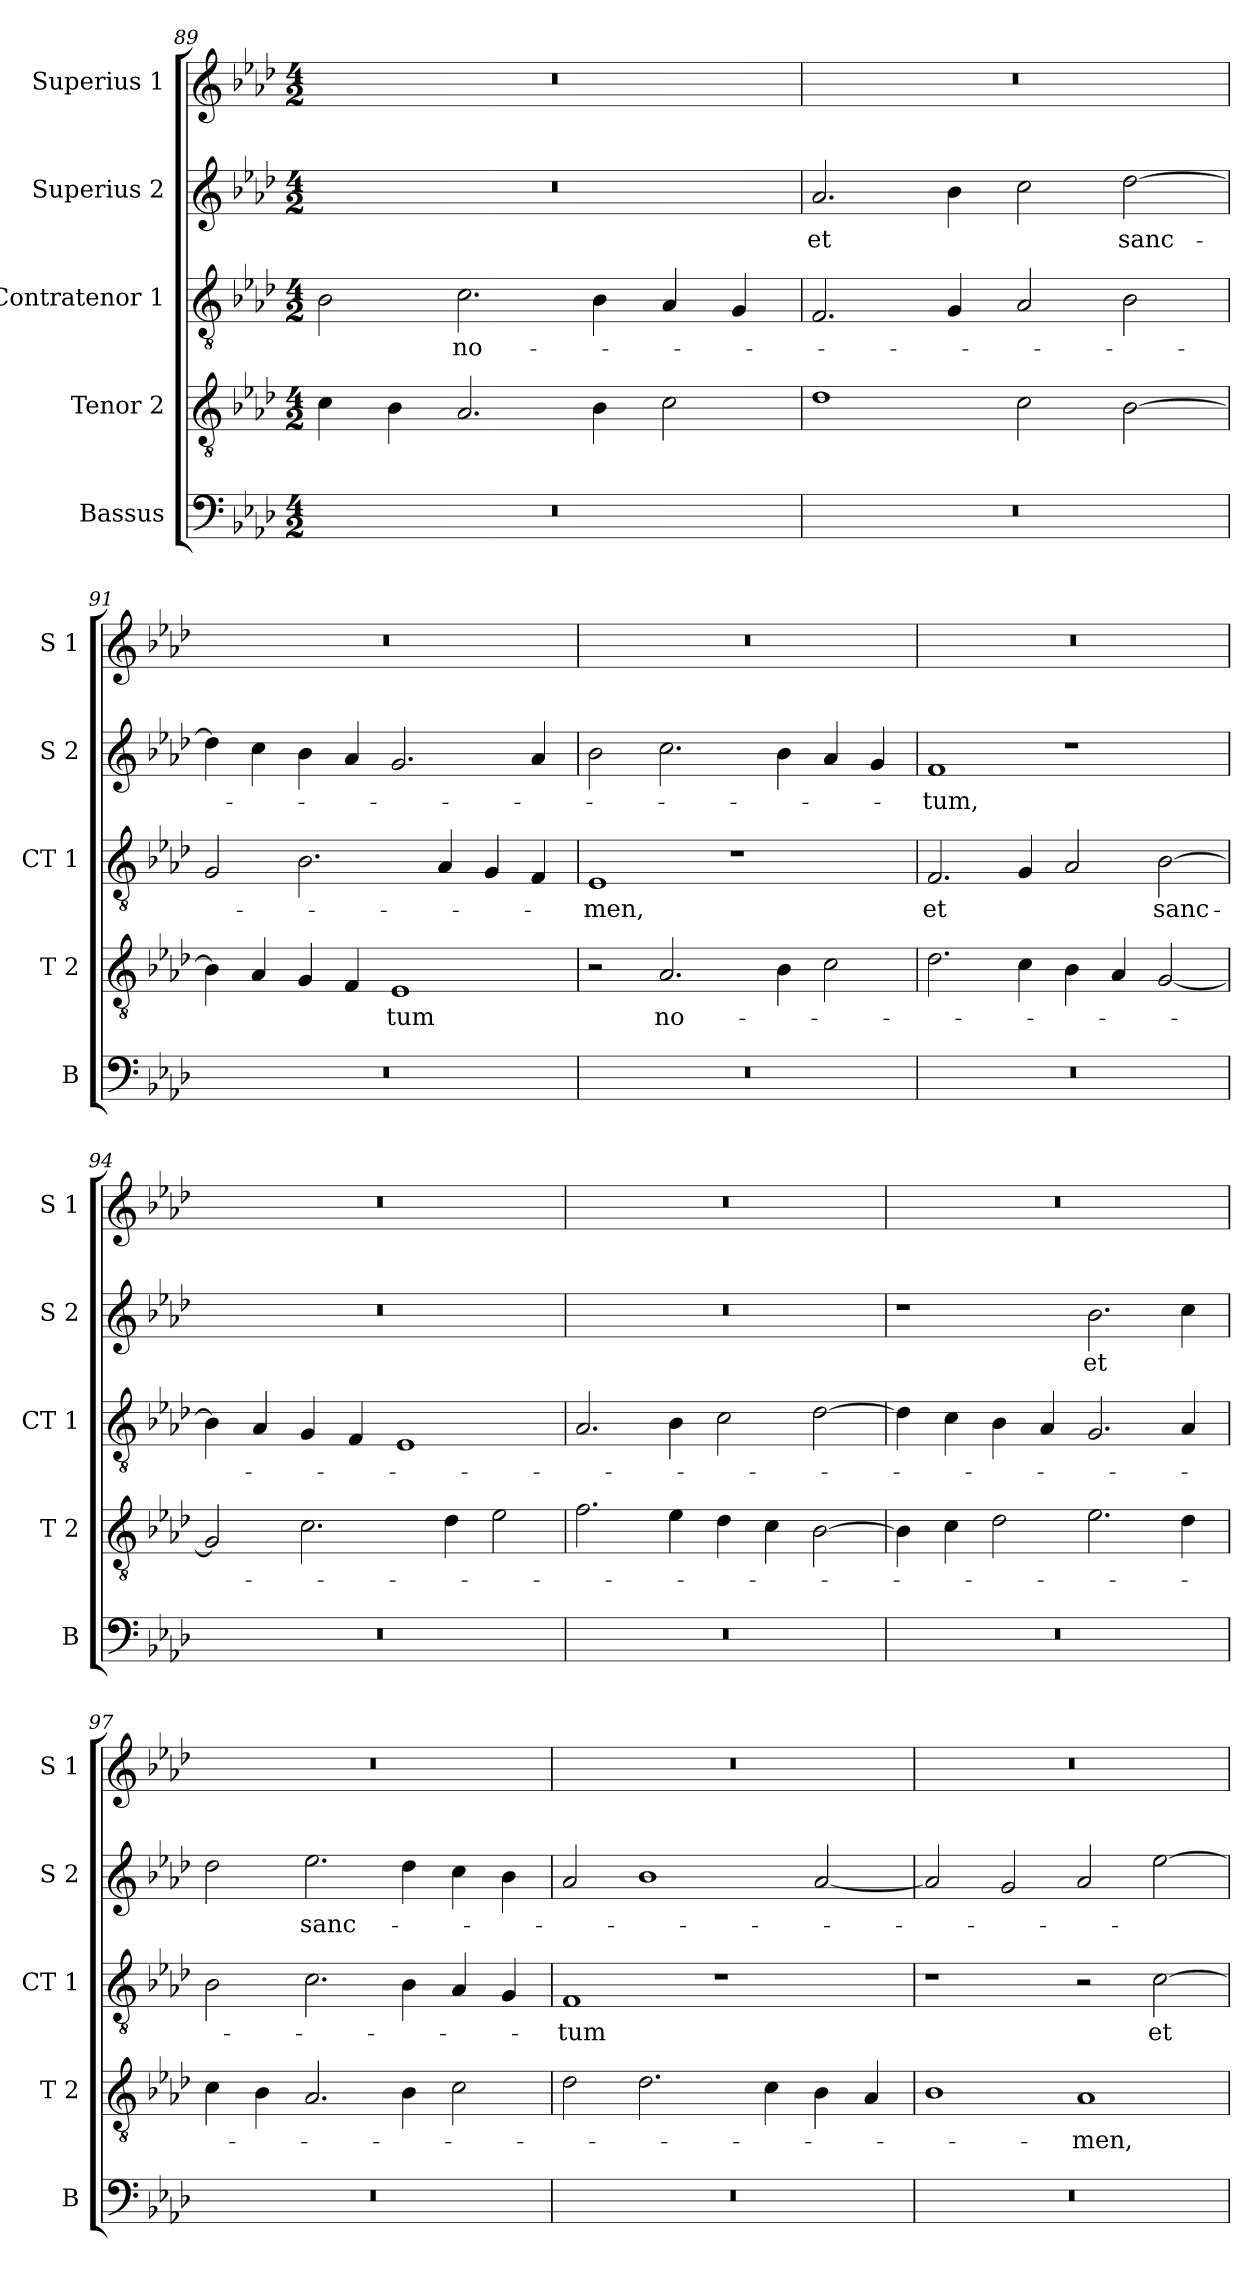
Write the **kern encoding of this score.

**kern	**kern	**text	**kern	**text	**kern	**text	**kern
*part5	*part4	*part4	*part3	*part3	*part2	*part2	*part1
*staff5	*staff4	*staff4	*staff3	*staff3	*staff2	*staff2	*staff1
*I"Bassus	*I"Tenor 2	*	*I"Contratenor 1	*	*I"Superius 2	*	*I"Superius  1
*I'B	*I'T 2	*	*I'CT 1	*	*I'S 2	*	*I'S 1
*clefF4	*clefGv2	*	*clefGv2	*	*clefG2	*	*clefG2
*k[b-e-a-d-]	*k[b-e-a-d-]	*	*k[b-e-a-d-]	*	*k[b-e-a-d-]	*	*k[b-e-a-d-]
*A-:	*A-:	*	*A-:	*	*A-:	*	*A-:
*M4/2	*M4/2	*	*M4/2	*	*M4/2	*	*M4/2
=89	=89	=89	=89	=89	=89	=89	=89
0r	4c\	.	2B-\	.	0r	.	0r
.	4B-\	.	.	.	.	.	.
!	!	!	!	!LO:LY:b	!	!	!
.	2.A-/	.	2.c\	no-	.	.	.
.	4B-\	.	4B-\	.	.	.	.
.	2c\	.	4A-/	.	.	.	.
.	.	.	4G/	.	.	.	.
!!LO:LB:g=z
=90	=90	=90	=90	=90	=90	=90	=90
!	!	!	!	!	!	!LO:LY:b	!
0r	1d-	.	2.F/	.	2.a-/	et	0r
.	.	.	4G/	.	4b-\	.	.
.	2c\	.	2A-/	.	2cc\	.	.
!	!	!	!	!	!	!LO:LY:b	!
.	[2B-\	.	2B-\	.	[2dd-\	sanc-	.
=91	=91	=91	=91	=91	=91	=91	=91
0r	4B-\]	.	2G/	.	4dd-\]	.	0r
.	4A-/	.	.	.	4cc\	.	.
.	4G/	.	2.B-\	.	4b-\	.	.
.	4F/	.	.	.	4a-/	.	.
!	!	!LO:LY:b	!	!	!	!	!
.	1E-	-tum	.	.	2.g/	.	.
.	.	.	4A-/	.	.	.	.
.	.	.	4G/	.	.	.	.
.	.	.	4F/	.	4a-/	.	.
=92	=92	=92	=92	=92	=92	=92	=92
!	!	!	!	!LO:LY:b	!	!	!
0r	2r	.	1E-	-men,	2b-\	.	0r
!	!	!LO:LY:b	!	!	!	!	!
.	2.A-/	no-	.	.	2.cc\	.	.
.	.	.	1r	.	.	.	.
.	4B-\	.	.	.	4b-\	.	.
.	2c\	.	.	.	4a-/	.	.
.	.	.	.	.	4g/	.	.
=93	=93	=93	=93	=93	=93	=93	=93
!	!	!	!	!LO:LY:b	!	!LO:LY:b	!
0r	2.d-\	.	2.F/	et	1f	-tum,	0r
.	4c\	.	4G/	.	.	.	.
.	4B-\	.	2A-/	.	1r	.	.
.	4A-/	.	.	.	.	.	.
!	!	!	!	!LO:LY:b	!	!	!
.	[2G/	.	[2B-\	sanc-	.	.	.
=94	=94	=94	=94	=94	=94	=94	=94
0r	2G/]	.	4B-\]	.	0r	.	0r
.	.	.	4A-/	.	.	.	.
.	2.c\	.	4G/	.	.	.	.
.	.	.	4F/	.	.	.	.
.	.	.	1E-	.	.	.	.
.	4d-\	.	.	.	.	.	.
.	2e-\	.	.	.	.	.	.
!!LO:LB:g=z
=95	=95	=95	=95	=95	=95	=95	=95
0r	2.f\	.	2.A-/	.	0r	.	0r
.	4e-\	.	4B-\	.	.	.	.
.	4d-\	.	2c\	.	.	.	.
.	4c\	.	.	.	.	.	.
.	[2B-\	.	[2d-\	.	.	.	.
=96	=96	=96	=96	=96	=96	=96	=96
0r	4B-\]	.	4d-\]	.	1r	.	0r
.	4c\	.	4c\	.	.	.	.
.	2d-\	.	4B-\	.	.	.	.
.	.	.	4A-/	.	.	.	.
!	!	!	!	!	!	!LO:LY:b	!
.	2.e-\	.	2.G/	.	2.b-\	et	.
.	4d-\	.	4A-/	.	4cc\	.	.
=97	=97	=97	=97	=97	=97	=97	=97
0r	4c\	.	2B-\	.	2dd-\	.	0r
.	4B-\	.	.	.	.	.	.
!	!	!	!	!	!	!LO:LY:b	!
.	2.A-/	.	2.c\	.	2.ee-\	sanc-	.
.	4B-\	.	4B-\	.	4dd-\	.	.
.	2c\	.	4A-/	.	4cc\	.	.
.	.	.	4G/	.	4b-\	.	.
=98	=98	=98	=98	=98	=98	=98	=98
!	!	!	!	!LO:LY:b	!	!	!
0r	2d-\	.	1F	-tum	2a-/	.	0r
.	2.d-\	.	.	.	1b-	.	.
.	.	.	1r	.	.	.	.
.	4c\	.	.	.	.	.	.
.	4B-\	.	.	.	[2a-/	.	.
.	4A-/	.	.	.	.	.	.
=99	=99	=99	=99	=99	=99	=99	=99
0r	1B-	.	1r	.	2a-/]	.	0r
.	.	.	.	.	2g/	.	.
!	!	!LO:LY:b	!	!	!	!	!
.	1A-	-men,	2r	.	2a-/	.	.
!	!	!	!	!LO:LY:b	!	!	!
.	.	.	[2c\	et	[2ee-\	.	.
=	=	=	=	=	=	=	=
*-	*-	*-	*-	*-	*-	*-	*-
